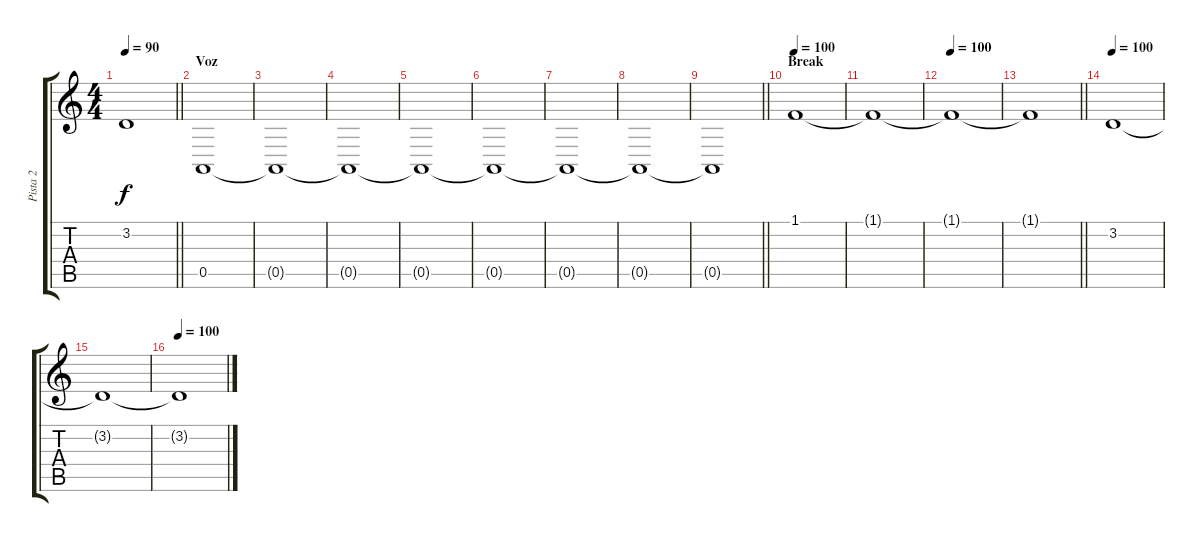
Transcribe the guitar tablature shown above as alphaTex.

\track ("Pista 2" "Pista 2") {instrument stringensemble1}
\staff {score tabs}
\tuning (E4 B3 G3 D3 A2 E2) {hide}
\ts (4 4)
\tempo 90
\clef g2
\barLineRight lightlight
\ks c
3.2{t}.1{dy f} |
\section ("" "Voz")
0.5.1 |
0.5{t}.1 |
0.5{t}.1 |
0.5{t}.1 |
0.5{t}.1 |
0.5{t}.1 |
0.5{t}.1 |
\barLineRight lightlight
0.5{t}.1 |
\section ("" "Break")
\tempo 100
1.1.1{volume 6} |
1.1{t}.1 |
\tempo 100
1.1{t}.1 |
\barLineRight lightlight
1.1{t}.1 |
\tempo 100
3.2.1 |
3.2{t}.1 |
\tempo 100
3.2{t}.1
